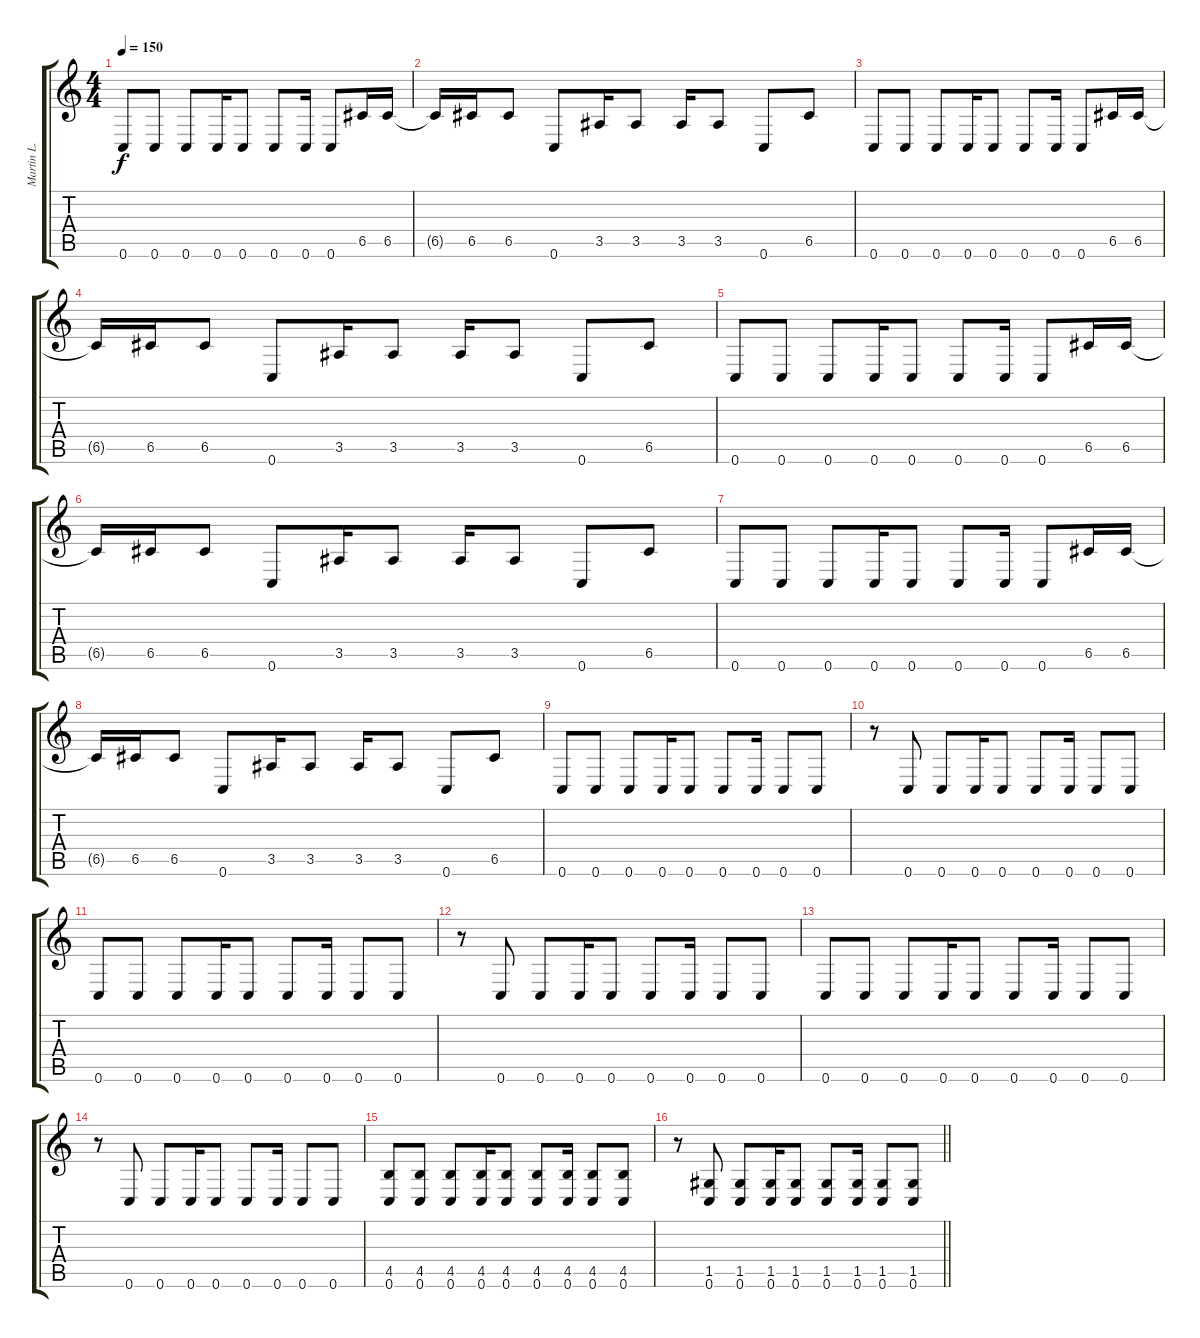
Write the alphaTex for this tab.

\track ("Martin L." "Martin L.") {instrument distortionguitar}
\staff {score tabs}
\tuning (D4 A3 F3 C3 G2 C2) {hide}
\ts (4 4)
\tempo 150
\clef g2
\ks c
0.6.8{dy f} 0.6.8 0.6.8 0.6.16 0.6.8 0.6.8 0.6.16 0.6.8 6.5.16 6.5.16 |
6.5{t}.16 6.5.16 6.5.8 0.6.8 3.5.16 3.5.8 3.5.16 3.5.8 0.6.8 6.5.8 |
0.6.8 0.6.8 0.6.8 0.6.16 0.6.8 0.6.8 0.6.16 0.6.8 6.5.16 6.5.16 |
6.5{t}.16 6.5.16 6.5.8 0.6.8 3.5.16 3.5.8 3.5.16 3.5.8 0.6.8 6.5.8 |
0.6.8 0.6.8 0.6.8 0.6.16 0.6.8 0.6.8 0.6.16 0.6.8 6.5.16 6.5.16 |
6.5{t}.16 6.5.16 6.5.8 0.6.8 3.5.16 3.5.8 3.5.16 3.5.8 0.6.8 6.5.8 |
0.6.8 0.6.8 0.6.8 0.6.16 0.6.8 0.6.8 0.6.16 0.6.8 6.5.16 6.5.16 |
6.5{t}.16 6.5.16 6.5.8 0.6.8 3.5.16 3.5.8 3.5.16 3.5.8 0.6.8 6.5.8 |
0.6.8 0.6.8 0.6.8 0.6.16 0.6.8 0.6.8 0.6.16 0.6.8 0.6.8 |
r.8 0.6.8 0.6.8 0.6.16 0.6.8 0.6.8 0.6.16 0.6.8 0.6.8 |
0.6.8 0.6.8 0.6.8 0.6.16 0.6.8 0.6.8 0.6.16 0.6.8 0.6.8 |
r.8 0.6.8 0.6.8 0.6.16 0.6.8 0.6.8 0.6.16 0.6.8 0.6.8 |
0.6.8 0.6.8 0.6.8 0.6.16 0.6.8 0.6.8 0.6.16 0.6.8 0.6.8 |
r.8 0.6.8 0.6.8 0.6.16 0.6.8 0.6.8 0.6.16 0.6.8 0.6.8 |
(4.5 0.6).8 (4.5 0.6).8 (4.5 0.6).8 (4.5 0.6).16 (4.5 0.6).8 (4.5 0.6).8 (4.5 0.6).16 (4.5 0.6).8 (4.5 0.6).8 |
\barLineRight lightlight
r.8 (1.5 0.6).8 (1.5 0.6).8 (1.5 0.6).16 (1.5 0.6).8 (1.5 0.6).8 (1.5 0.6).16 (1.5 0.6).8 (1.5 0.6).8
